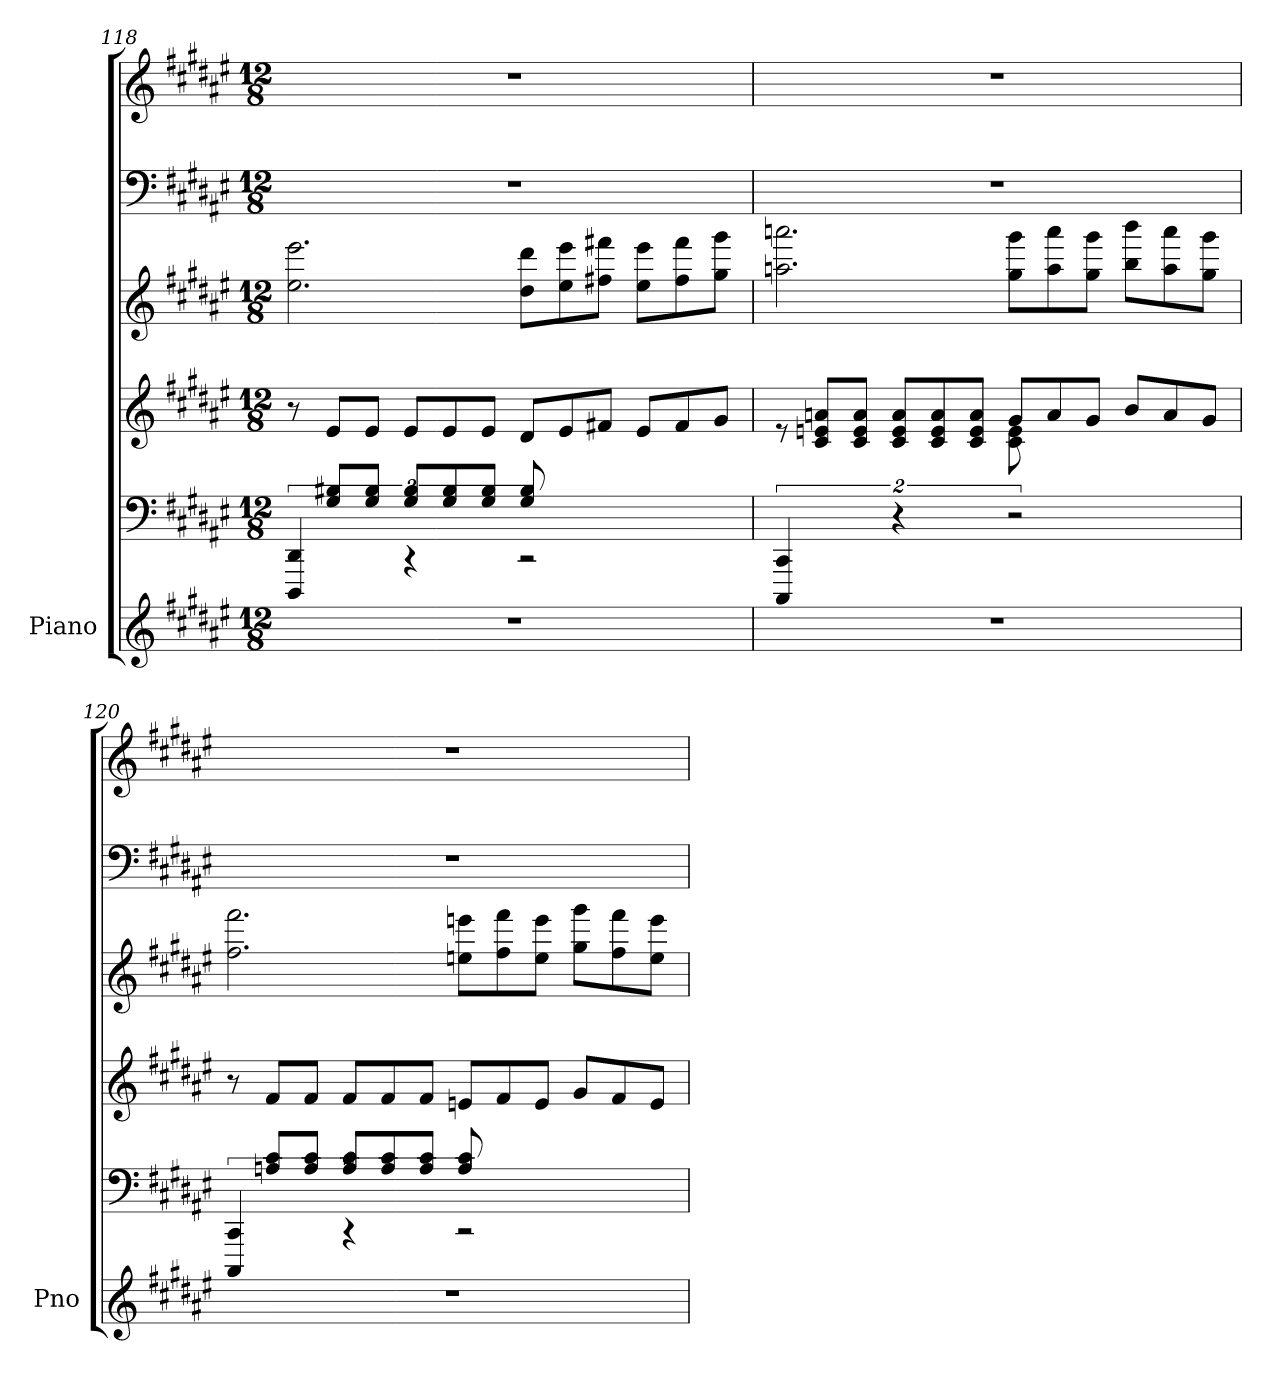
**kern	**kern	**kern	**kern	**kern	**kern
*part1	*part1	*part1	*part1	*part1	*part1
*staff6	*staff5	*staff4	*staff3	*staff2	*staff1
*I"Piano	*	*	*	*	*
*I'Pno	*	*	*	*	*
*clefG2	*clefF4	*clefG2	*clefG2	*clefF4	*clefG2
*k[f#c#g#d#a#e#]	*k[f#c#g#d#a#e#]	*k[f#c#g#d#a#e#]	*k[f#c#g#d#a#e#]	*k[f#c#g#d#a#e#]	*k[f#c#g#d#a#e#]
*M12/8	*M12/8	*M12/8	*M12/8	*M12/8	*M12/8
=118	=118	=118	=118	=118	=118
*	*^	*	*	*	*
1.r	8%3DDD#/ 8%3DD#/	8ryy	8r	2.ee#\ 2.eee#\	1.r	1.r
.	.	8G#/ 8B#X/L	8e#/L	.	.	.
.	.	8G#/ 8B#/J	8e#/J	.	.	.
.	8%3rCC	8G#/ 8B#/L	8e#/L	.	.	.
.	.	8G#/ 8B#/	8e#/	.	.	.
.	.	8G#/ 8B#/J	8e#/J	.	.	.
*	*	*	*	*	*	*MM200
.	4%3rCC	8G#/ 8B#/	8d#/L	8dd#\ 8ddd#\L	.	.
.	.	8ryy	8e#/	8ee#\ 8eee#\	.	.
.	.	2ryy	8f#X/J	8ff#X\ 8fff#X\J	.	.
*	*	*	*	*	*	*MM190
.	.	.	8e#/L	8ee#\ 8eee#\L	.	.
.	.	.	8f#/	8ff#\ 8fff#\	.	.
.	.	.	8g#/J	8gg#\ 8ggg#\J	.	.
*	*v	*v	*	*	*	*
=119	=119	=119	=119	=119	=119
*	*	*^	*	*	*
1.r	8%3CCC#/ 8%3CC#/	8re	2.ryy	2.aan\ 2.aaan\	1.r	1.r
*	*	*	*	*	*	*MM200
.	.	8c#/ 8en/ 8an/L	.	.	.	.
.	.	8c#/ 8e/ 8a/J	.	.	.	.
*	*	*	*	*	*	*MM210
.	8%3r	8c#/ 8e/ 8a/L	.	.	.	.
.	.	8c#/ 8e/ 8a/	.	.	.	.
.	.	8c#/ 8e/ 8a/J	.	.	.	.
.	4%3r	8g#/L	8c#\ 8e\	8gg#\ 8ggg#\L	.	.
.	.	8a/	8ryy	8aa\ 8aaa\	.	.
.	.	8g#/J	2ryy	8gg#\ 8ggg#\J	.	.
.	.	8b/L	.	8bb\ 8bbb\L	.	.
.	.	8a/	.	8aa\ 8aaa\	.	.
.	.	8g#/J	.	8gg#\ 8ggg#\J	.	.
*	*	*v	*v	*	*	*
!!LO:PB:g=z
=120	=120	=120	=120	=120	=120
*	*^	*	*	*	*
1.r	8%3CCC#/ 8%3CC#/	8ryy	8r	2.ff#\ 2.fff#\	1.r	1.r
.	.	8An/ 8c#/L	8f#/L	.	.	.
.	.	8A/ 8c#/J	8f#/J	.	.	.
.	8%3rCC	8A/ 8c#/L	8f#/L	.	.	.
.	.	8A/ 8c#/	8f#/	.	.	.
.	.	8A/ 8c#/J	8f#/J	.	.	.
.	4%3rCC	8A/ 8c#/	8en/L	8een\ 8eeen\L	.	.
.	.	8ryy	8f#/	8ff#\ 8fff#\	.	.
.	.	2ryy	8e/J	8ee\ 8eee\J	.	.
.	.	.	8g#/L	8gg#\ 8ggg#\L	.	.
.	.	.	8f#/	8ff#\ 8fff#\	.	.
.	.	.	8e/J	8ee\ 8eee\J	.	.
*	*v	*v	*	*	*	*
=	=	=	=	=	=
*-	*-	*-	*-	*-	*-
